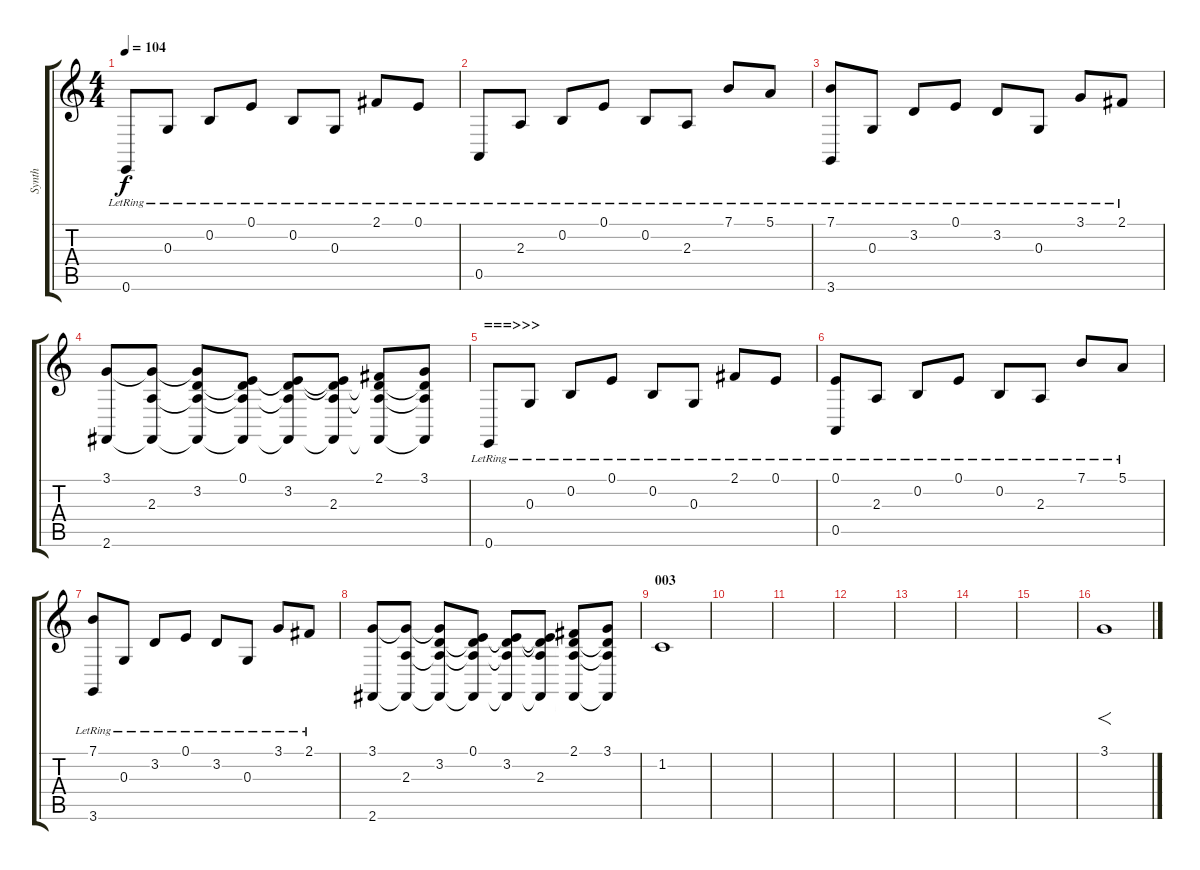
\track ("Synth" "Synth") {instrument orchestralharp}
\staff {score tabs}
\tuning (E4 B3 G3 D3 A2 E2) {hide}
\ts (4 4)
\tempo 104
\clef g2
\ks c
0.6{lr}.8{dy f} 0.3{lr}.8 0.2{lr}.8 0.1{lr}.8 0.2{lr}.8 0.3{lr}.8 2.1{lr}.8 0.1{lr}.8 |
0.5{lr}.8 2.3{lr}.8 0.2{lr}.8 0.1{lr}.8 0.2{lr}.8 2.3{lr}.8 7.1{lr}.8 5.1{lr}.8 |
(7.1{lr} 3.6{lr}).8 0.3{lr}.8 3.2{lr}.8 0.1{lr}.8 3.2{lr}.8 0.3{lr}.8 3.1{lr}.8 2.1{lr}.8 |
(3.1 2.6).8 (3.1{t} 2.3 2.6{t}).8 (3.1{t} 3.2 2.3{t} 2.6{t}).8 (0.1 3.2{t} 2.3{t} 2.6{t}).8 (0.1{t} 3.2 2.3{t} 2.6{t}).8 (0.1{t} 3.2{t} 2.3 2.6{t}).8 (2.1 3.2{t} 2.3{t} 2.6{t}).8 (3.1 3.2{t} 2.3{t} 2.6{t}).8 |
\section ("" "===>>>")
0.6{lr}.8{balance 13} 0.3{lr}.8 0.2{lr}.8 0.1{lr}.8 0.2{lr}.8 0.3{lr}.8 2.1{lr}.8 0.1{lr}.8 |
(0.1{lr} 0.5{lr}).8 2.3{lr}.8 0.2{lr}.8 0.1{lr}.8 0.2{lr}.8 2.3{lr}.8 7.1{lr}.8 5.1{lr}.8 |
(7.1{lr} 3.6{lr}).8{balance 3} 0.3{lr}.8 3.2{lr}.8 0.1{lr}.8 3.2{lr}.8 0.3{lr}.8 3.1{lr}.8 2.1{lr}.8 |
(3.1 2.6).8 (3.1{t} 2.3 2.6{t}).8 (3.1{t} 3.2 2.3{t} 2.6{t}).8 (0.1 3.2{t} 2.3{t} 2.6{t}).8 (0.1{t} 3.2 2.3{t} 2.6{t}).8 (0.1{t} 3.2{t} 2.3 2.6{t}).8 (2.1 3.2{t} 2.3{t} 2.6{t}).8 (3.1 3.2{t} 2.3{t} 2.6{t}).8 |
\section ("" "003")
1.2.1{balance 3} |
|
|
|
|
|
|
3.1.1{f}
